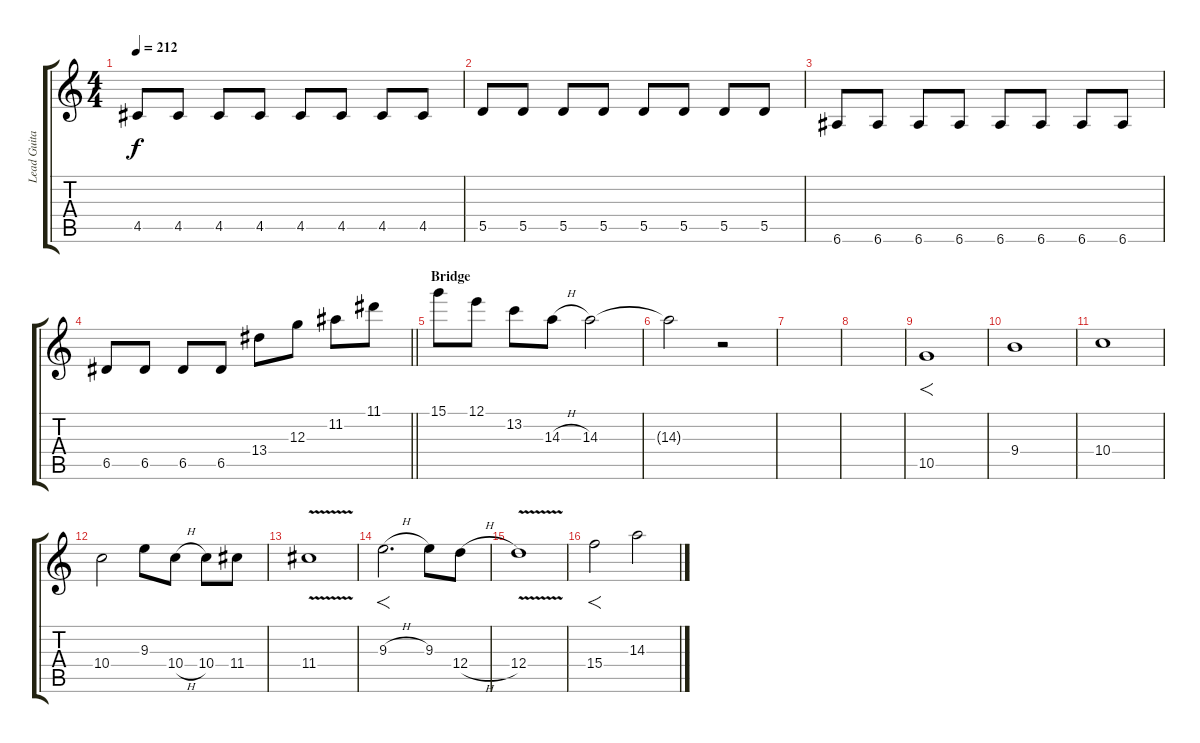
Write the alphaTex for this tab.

\track ("Lead Guitar" "Lead Guita") {instrument overdrivenguitar}
\staff {score tabs}
\tuning (E4 B3 G3 D3 A2 E2) {hide}
\ts (4 4)
\tempo 212
\clef g2
\ks c
4.5.8{dy f} 4.5.8 4.5.8 4.5.8 4.5.8 4.5.8 4.5.8 4.5.8 |
5.5.8 5.5.8 5.5.8 5.5.8 5.5.8 5.5.8 5.5.8 5.5.8 |
6.6.8 6.6.8 6.6.8 6.6.8 6.6.8 6.6.8 6.6.8 6.6.8 |
\barLineRight lightlight
6.5.8 6.5.8 6.5.8 6.5.8 13.4.8 12.3.8 11.2.8 11.1.8 |
\section ("" "Bridge")
15.1.8 12.1.8 13.2.8 14.3{h}.8 14.3.2 |
14.3{t}.2 r.2 |
|
|
10.5.1{f} |
9.4.1 |
10.4.1 |
10.4.2 9.3.8 10.4{h}.8 10.4.8 11.4.8 |
11.4{v}.1 |
9.3{h}.2{f d} 9.3.8 12.4{h}.8 |
12.4{v}.1 |
15.4.2{f} 14.3.2
